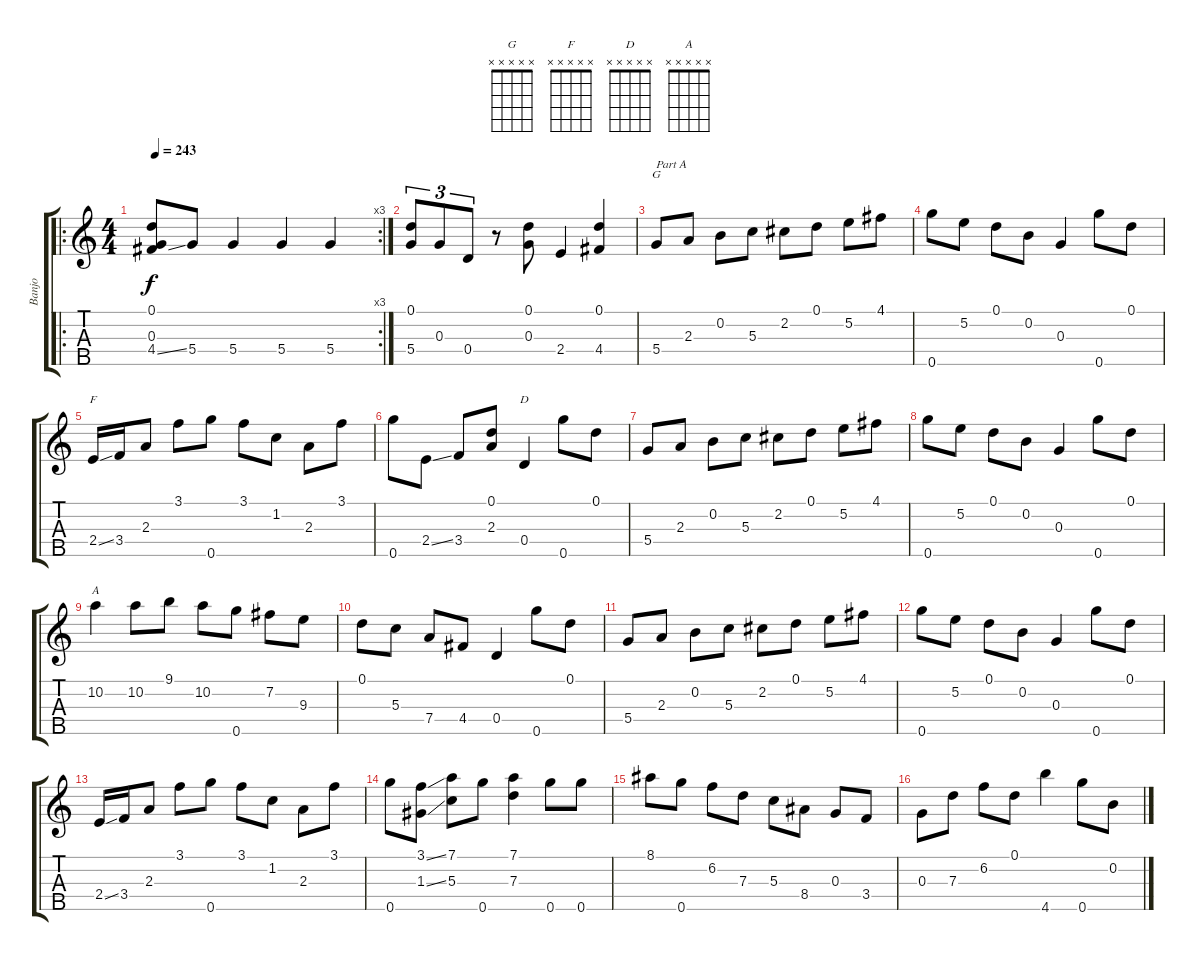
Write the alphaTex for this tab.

\track ("Banjo" "Banjo") {instrument banjo}
\staff {score tabs}
\tuning (D4 B3 G3 D3 G4) {hide}
\displaytranspose 12
\chord ("G" x x x x x) {firstfret 0}
\chord ("F" x x x x x) {firstfret 0}
\chord ("D" x x x x x) {firstfret 0}
\chord ("A" x x x x x) {firstfret 0}
\ro
\rc 3
\ts (4 4)
\tempo 243
\clef g2
\ks c
(0.1 0.3 4.4{ss}).8{dy f instrument banjo} 5.4.8 5.4.4 5.4.4 5.4.4 |
(0.1 5.4).8{tu (3 2)} 0.3.8{tu (3 2)} 0.4.8{tu (3 2)} r.8 (0.1 0.3).8 2.4.4 (0.1 4.4).4 |
5.4.8{ch "G" txt "Part A"} 2.3.8 0.2.8 5.3.8 2.2.8 0.1.8 5.2.8 4.1.8 |
0.5.8 5.2.8 0.1.8 0.2.8 0.3.4 0.5.8 0.1.8 |
2.4{ss}.16{ch "F"} 3.4.16 2.3.8 3.1.8 0.5.8 3.1.8 1.2.8 2.3.8 3.1.8 |
0.5.8 2.4{ss}.8 3.4.8 (0.1 2.3).8 0.4.4{ch "D"} 0.5.8 0.1.8 |
5.4.8 2.3.8 0.2.8 5.3.8 2.2.8 0.1.8 5.2.8 4.1.8 |
0.5.8 5.2.8 0.1.8 0.2.8 0.3.4 0.5.8 0.1.8 |
10.2.4{ch "A"} 10.2.8 9.1.8 10.2.8 0.5.8 7.2.8 9.3.8 |
0.1.8 5.3.8 7.4.8 4.4.8 0.4.4 0.5.8 0.1.8 |
5.4.8 2.3.8 0.2.8 5.3.8 2.2.8 0.1.8 5.2.8 4.1.8 |
0.5.8 5.2.8 0.1.8 0.2.8 0.3.4 0.5.8 0.1.8 |
2.4{ss}.16 3.4.16 2.3.8 3.1.8 0.5.8 3.1.8 1.2.8 2.3.8 3.1.8 |
0.5.8 (3.1{ss} 1.3{ss}).8 (7.1 5.3).8 0.5.8 (7.1 7.3).4 0.5.8 0.5.8 |
8.1.8 0.5.8 6.2.8 7.3.8 5.3.8 8.4.8 0.3.8 3.4.8 |
0.3.8 7.3.8 6.2.8 0.1.8 4.5.4 0.5.8 0.2.8
